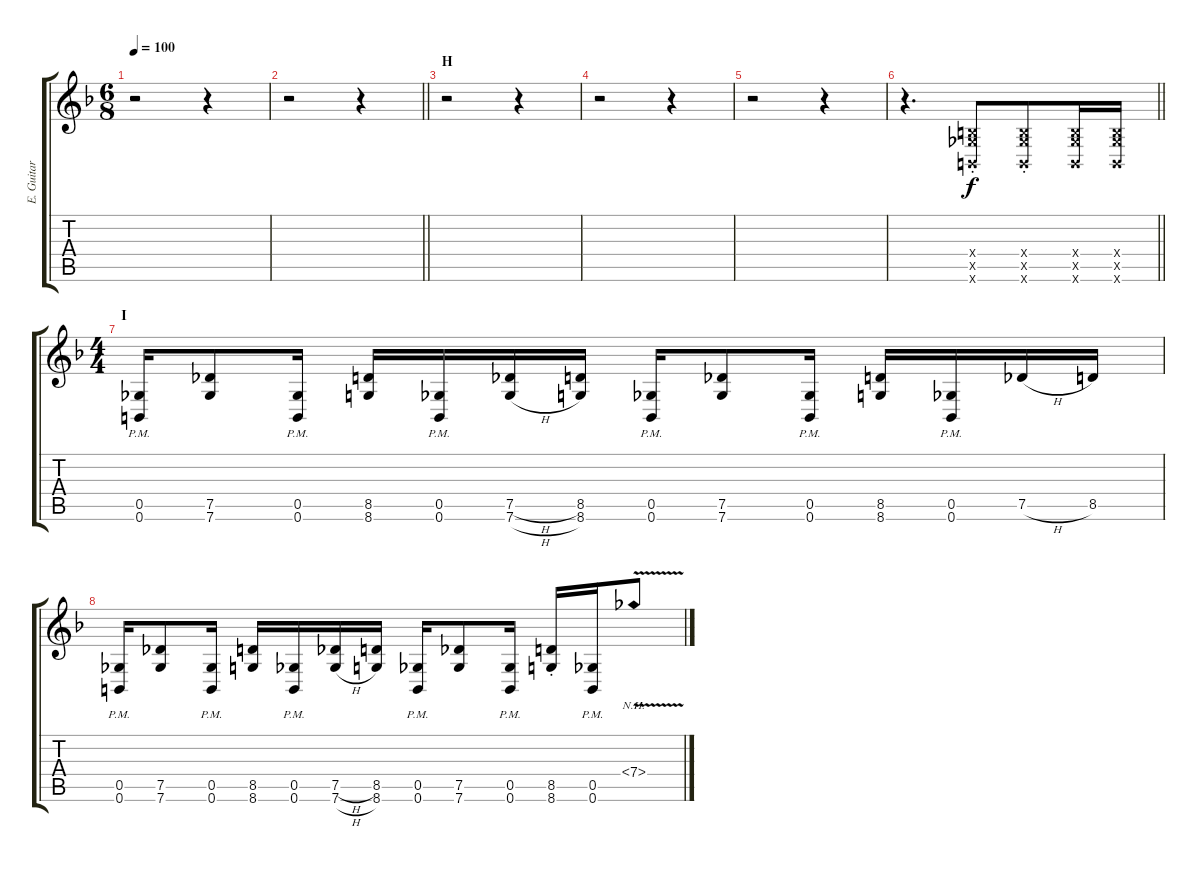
\track ("E. Guitar II" "E. Guitar ") {instrument overdrivenguitar}
\staff {score tabs}
\tuning (Db4 Ab3 E3 B2 Gb2 B1) {hide}
\ts (6 8)
\tempo 100
\clef g2
\ks f
r.2{dy f} r.4 |
\barLineRight lightlight
r.2 r.4 |
\section ("" "H")
r.2 r.4 |
r.2 r.4 |
r.2 r.4 |
\barLineRight lightlight
r.4{d} (0.4{st x} 0.5{st x} 0.6{st x}).8 (0.4{st x} 0.5{st x} 0.6{st x}).8 (0.4{x} 0.5{x} 0.6{x}).16 (0.4{x} 0.5{x} 0.6{x}).16 |
\ts (4 4)
\section ("" "I")
(0.5{pm} 0.6{pm}).16 (7.5 7.6).8 (0.5{pm} 0.6{pm}).16 (8.5 8.6).16 (0.5{pm} 0.6{pm}).16 (7.5{h} 7.6{h}).16 (8.5 8.6).16 (0.5{pm} 0.6{pm}).16 (7.5 7.6).8 (0.5{pm} 0.6{pm}).16 (8.5 8.6).16 (0.5{pm} 0.6{pm}).16 7.5{h}.16 8.5.16 |
(0.5{pm} 0.6{pm}).16 (7.5 7.6).8 (0.5{pm} 0.6{pm}).16 (8.5 8.6).16 (0.5{pm} 0.6{pm}).16 (7.5{h} 7.6{h}).16 (8.5 8.6).16 (0.5{pm} 0.6{pm}).16 (7.5 7.6).8 (0.5{pm} 0.6{pm}).16 (8.5{st} 8.6{st}).16 (0.5{pm} 0.6{pm}).16 7.4{nh v}.8
